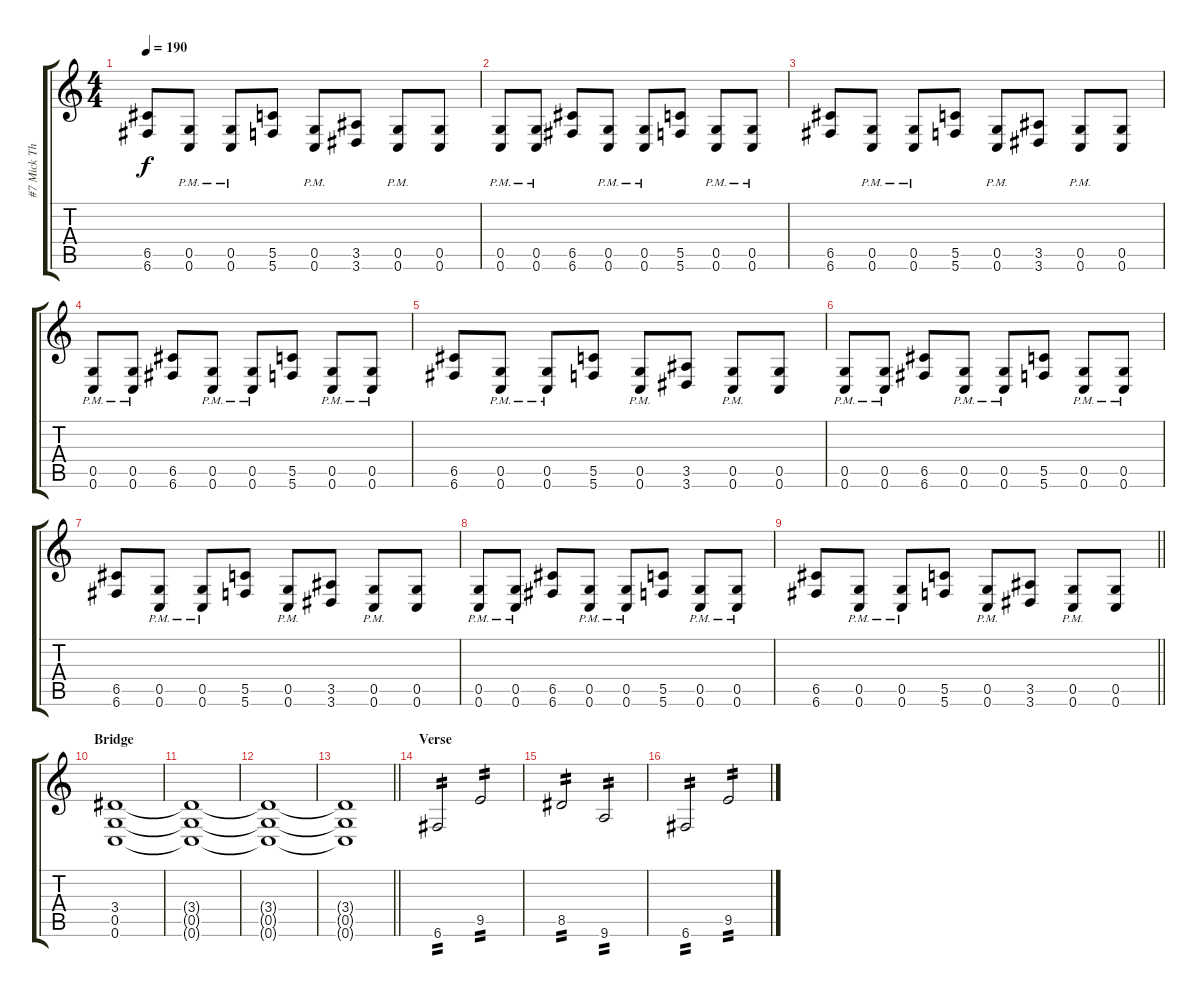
\track ("#7 Mick Thompson" "#7 Mick Th") {instrument distortionguitar}
\staff {score tabs}
\tuning (D4 A3 F3 C3 G2 C2) {hide}
\ts (4 4)
\tempo 190
\clef g2
\ks c
(6.5 6.6).8{dy f} (0.5{pm} 0.6{pm}).8 (0.5{pm} 0.6{pm}).8 (5.5 5.6).8 (0.5{pm} 0.6{pm}).8 (3.5 3.6).8 (0.5{pm} 0.6{pm}).8 (0.5 0.6).8 |
(0.5{pm} 0.6{pm}).8 (0.5{pm} 0.6{pm}).8 (6.5 6.6).8 (0.5{pm} 0.6).8 (0.5{pm} 0.6{pm}).8 (5.5 5.6).8 (0.5{pm} 0.6{pm}).8 (0.5{pm} 0.6{pm}).8 |
(6.5 6.6).8 (0.5{pm} 0.6{pm}).8 (0.5{pm} 0.6{pm}).8 (5.5 5.6).8 (0.5{pm} 0.6{pm}).8 (3.5 3.6).8 (0.5{pm} 0.6{pm}).8 (0.5 0.6).8 |
(0.5{pm} 0.6{pm}).8 (0.5{pm} 0.6{pm}).8 (6.5 6.6).8 (0.5{pm} 0.6).8 (0.5{pm} 0.6{pm}).8 (5.5 5.6).8 (0.5{pm} 0.6{pm}).8 (0.5{pm} 0.6{pm}).8 |
(6.5 6.6).8 (0.5{pm} 0.6{pm}).8 (0.5{pm} 0.6{pm}).8 (5.5 5.6).8 (0.5{pm} 0.6{pm}).8 (3.5 3.6).8 (0.5{pm} 0.6{pm}).8 (0.5 0.6).8 |
(0.5{pm} 0.6{pm}).8 (0.5{pm} 0.6{pm}).8 (6.5 6.6).8 (0.5{pm} 0.6).8 (0.5{pm} 0.6{pm}).8 (5.5 5.6).8 (0.5{pm} 0.6{pm}).8 (0.5{pm} 0.6{pm}).8 |
(6.5 6.6).8 (0.5{pm} 0.6{pm}).8 (0.5{pm} 0.6{pm}).8 (5.5 5.6).8 (0.5{pm} 0.6{pm}).8 (3.5 3.6).8 (0.5{pm} 0.6{pm}).8 (0.5 0.6).8 |
(0.5{pm} 0.6{pm}).8 (0.5{pm} 0.6{pm}).8 (6.5 6.6).8 (0.5{pm} 0.6).8 (0.5{pm} 0.6{pm}).8 (5.5 5.6).8 (0.5{pm} 0.6{pm}).8 (0.5{pm} 0.6{pm}).8 |
\barLineRight lightlight
(6.5 6.6).8 (0.5{pm} 0.6{pm}).8 (0.5{pm} 0.6{pm}).8 (5.5 5.6).8 (0.5{pm} 0.6{pm}).8 (3.5 3.6).8 (0.5{pm} 0.6{pm}).8 (0.5 0.6).8 |
\section ("" "Bridge")
(3.4 0.5 0.6).1 |
(3.4{t} 0.5{t} 0.6{t}).1 |
(3.4{t} 0.5{t} 0.6{t}).1 |
\barLineRight lightlight
(3.4{t} 0.5{t} 0.6{t}).1 |
\section ("" "Verse")
6.6.2{tp 2} 9.5.2{tp 2} |
8.5.2{tp 2} 9.6.2{tp 2} |
6.6.2{tp 2} 9.5.2{tp 2}
